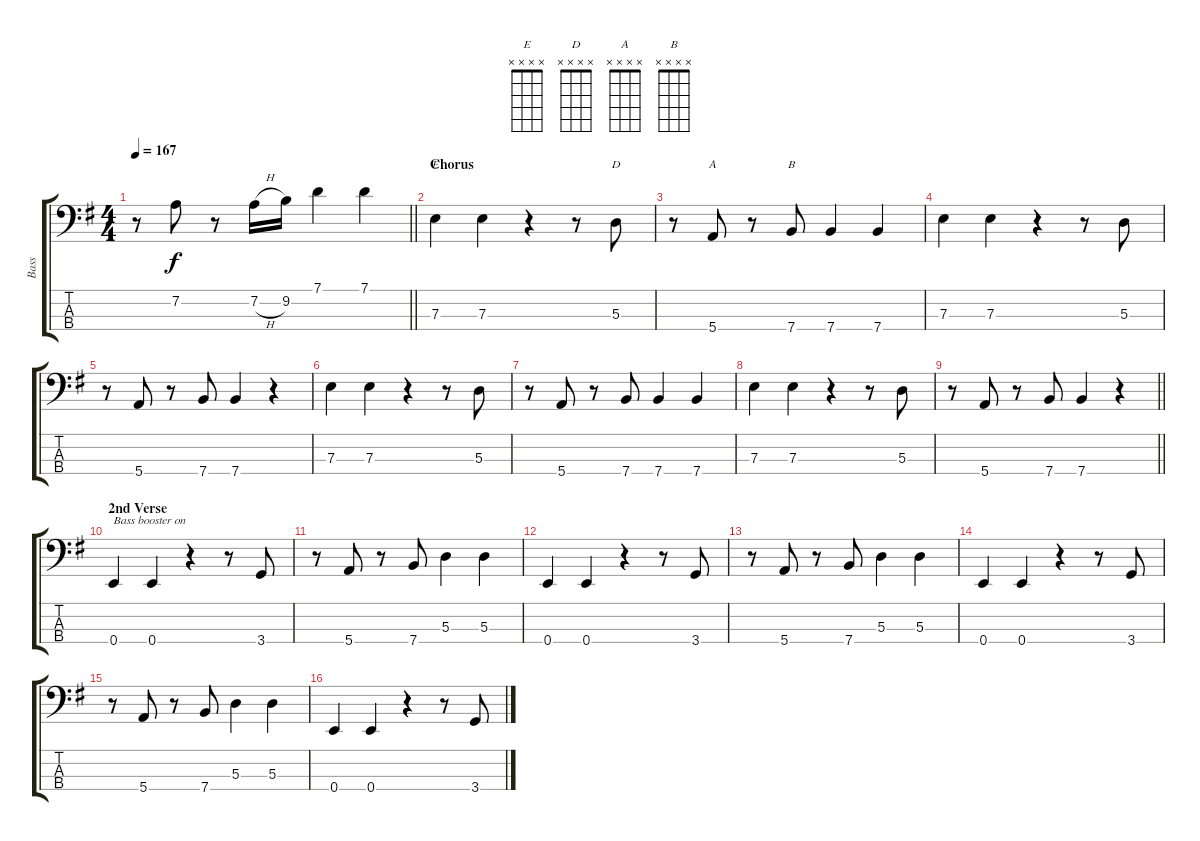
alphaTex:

\track ("Bass" "Bass") {instrument electricbasspick}
\staff {score tabs}
\tuning (G2 D2 A1 E1) {hide}
\chord ("E" x x x x)
\chord ("D" x x x x)
\chord ("A" x x x x)
\chord ("B" x x x x)
\ts (4 4)
\tempo 167
\clef f4
\barLineRight lightlight
\ks eminor
r.8{dy f} 7.2.8 r.8 7.2{h}.16 9.2.16 7.1.4 7.1.4 |
\section ("" "Chorus")
7.3.4{ch "E"} 7.3.4 r.4 r.8 5.3.8{ch "D"} |
r.8 5.4.8{ch "A"} r.8 7.4.8{ch "B"} 7.4.4 7.4.4 |
7.3.4 7.3.4 r.4 r.8 5.3.8 |
r.8 5.4.8 r.8 7.4.8 7.4.4 r.4 |
7.3.4 7.3.4 r.4 r.8 5.3.8 |
r.8 5.4.8 r.8 7.4.8 7.4.4 7.4.4 |
7.3.4 7.3.4 r.4 r.8 5.3.8 |
\barLineRight lightlight
r.8 5.4.8 r.8 7.4.8 7.4.4 r.4 |
\section ("" "2nd Verse")
0.4.4{txt "Bass booster on" instrument distortionguitar} 0.4.4 r.4 r.8 3.4.8 |
r.8 5.4.8 r.8 7.4.8 5.3.4 5.3.4 |
0.4.4 0.4.4 r.4 r.8 3.4.8 |
r.8 5.4.8 r.8 7.4.8 5.3.4 5.3.4 |
0.4.4 0.4.4 r.4 r.8 3.4.8 |
r.8 5.4.8 r.8 7.4.8 5.3.4 5.3.4 |
0.4.4 0.4.4 r.4 r.8 3.4.8
